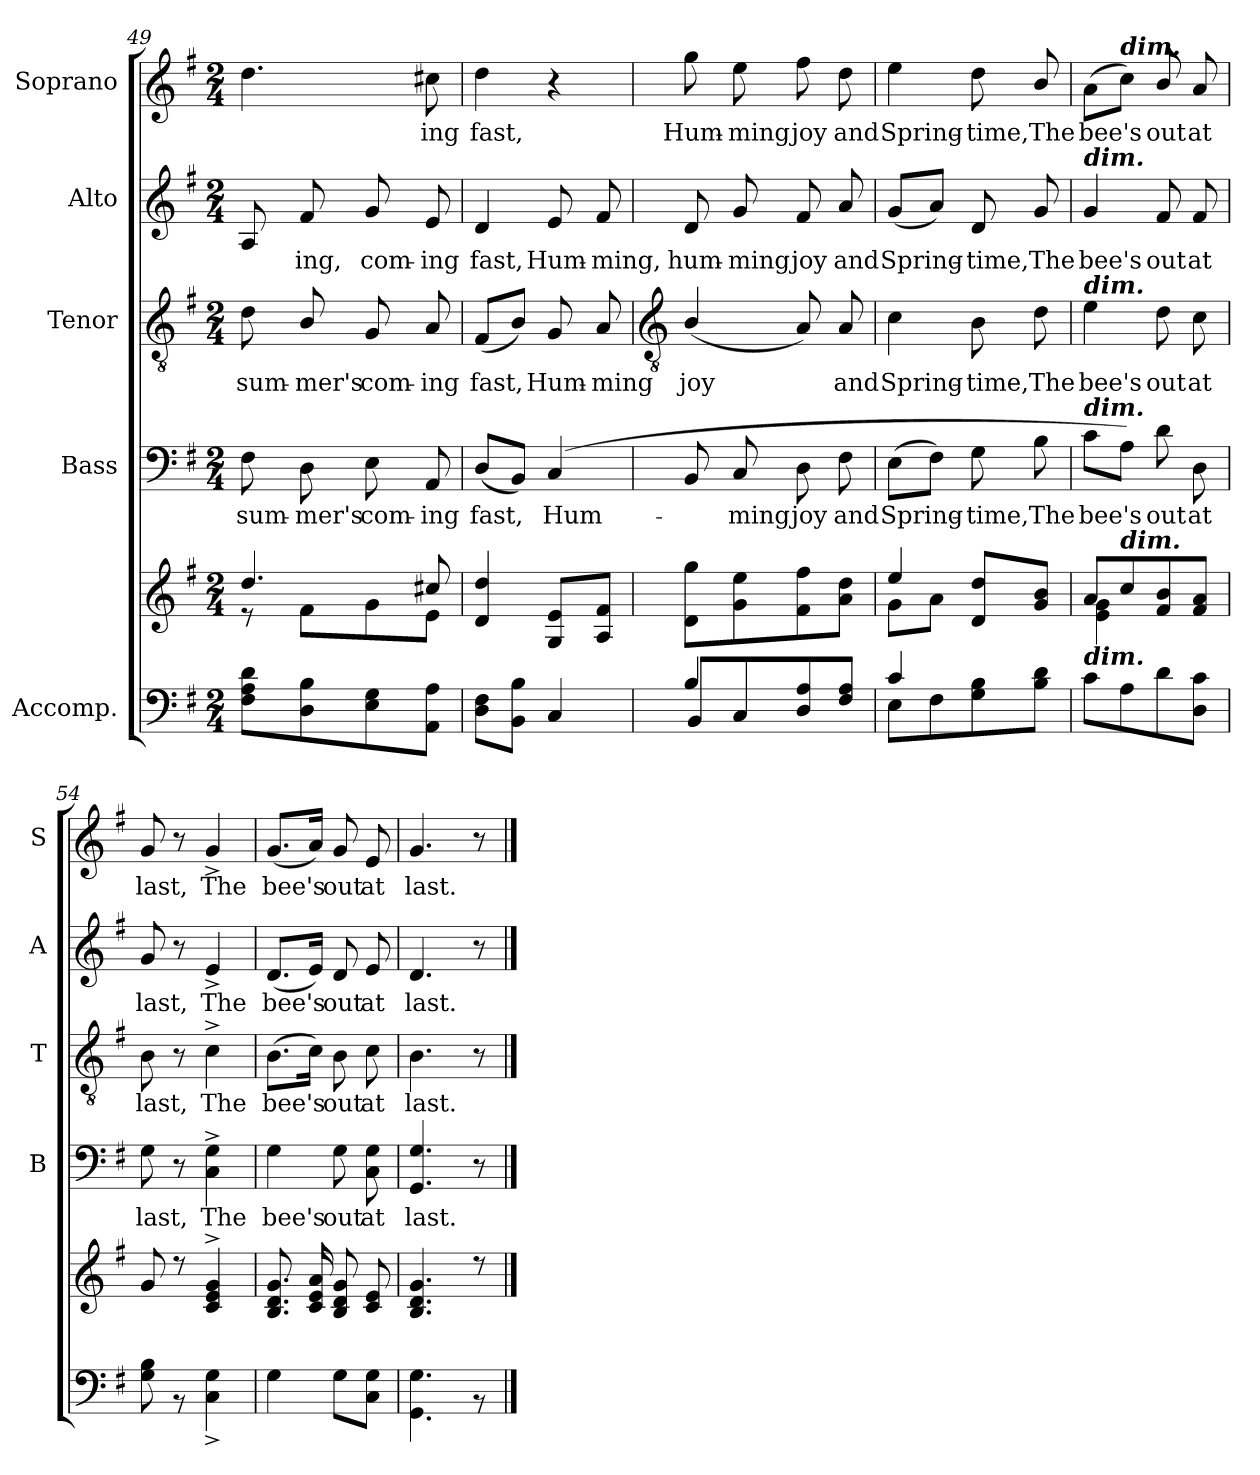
**kern	**kern	**kern	**text	**kern	**text	**kern	**text	**kern	**text
*part5	*part5	*part4	*part4	*part3	*part3	*part2	*part2	*part1	*part1
*staff6	*staff5	*staff4	*staff4	*staff3	*staff3	*staff2	*staff2	*staff1	*staff1
*I"Accomp.	*	*I"Bass	*	*I"Tenor	*	*I"Alto	*	*I"Soprano	*
*	*	*I'B	*	*I'T	*	*I'A	*	*I'S	*
*clefF4	*clefG2	*clefF4	*	*clefGv2	*	*clefG2	*	*clefG2	*
*k[f#]	*k[f#]	*k[f#]	*	*k[f#]	*	*k[f#]	*	*k[f#]	*
*G:	*G:	*G:	*	*G:	*	*G:	*	*G:	*
*M2/4	*M2/4	*M2/4	*	*M2/4	*	*M2/4	*	*M2/4	*
=49	=49	=49	=49	=49	=49	=49	=49	=49	=49
*	*^	*	*	*	*	*	*	*	*
!	!	!	!	!LO:LY:b	!	!LO:LY:b	!	!	!	!
8F# 8A 8dL	4.dd/	8r	8F#	sum-	8d	sum-	8A	.	4.dd	.
!	!	!	!	!LO:LY:b	!	!LO:LY:b	!	!LO:LY:b	!	!
8D 8B	.	8f#\L	8D	-mer's	8B/	-mer's	8f#	ing,	.	.
!	!	!	!	!LO:LY:b	!	!LO:LY:b	!	!LO:LY:b	!	!
8E 8G	.	8g\	8E	com-	8G	com-	8g	com-	.	.
!	!	!	!	!LO:LY:b	!	!LO:LY:b	!	!LO:LY:b	!	!LO:LY:b
8AA 8AJ	8cc#X/	8e\J	8AA	-ing	8A	-ing	8e	-ing	8cc#X	ing
=50	=50	=50	=50	=50	=50	=50	=50	=50	=50	=50
!	!	!LO:N:vis=1	!	!LO:LY:b	!	!LO:LY:b	!	!LO:LY:b	!	!LO:LY:b
8D 8F#L	4d 4dd	2ryy	(<8DL	fast,	(<8F#L	fast,	4d	fast,	4dd	fast,
8BB 8BJ	.	.	8BBJ)	.	8BJ)	.	.	.	.	.
!	!	!	!	!LO:LY:b	!	!LO:LY:b	!	!LO:LY:b	!	!
4C	8G 8eL	.	(>4C	Hum-	8G	Hum-	8e	Hum-	4r	.
!	!	!	!	!	!	!LO:LY:b	!	!LO:LY:b	!	!
.	8A 8f#J	.	.	.	8A	-ming	8f#	-ming,	.	.
!!LO:LB:g=z
=51	=51	=51	=51	=51	=51	=51	=51	=51	=51	=51
*	*	*	*	*	*clefGv2	*	*	*	*	*
*^	*	*	*	*	*	*	*	*	*	*
*	*^	*	*	*	*	*	*	*	*	*	*
!	!	!	!	!	!	!	!	!LO:LY:b	!	!LO:LY:b	!	!LO:LY:b
4B/	2ryy	8BBL	8d 8ggL	4ryy	8BB	.	(<4B/	joy	8d	hum-	8gg	Hum-
!	!	!	!	!	!	!LO:LY:b	!	!	!	!LO:LY:b	!	!LO:LY:b
.	.	8C	8g 8ee	.	8C	ming	.	.	8g	-ming	8ee	-ming
!	!	!	!	!	!	!LO:LY:b	!	!	!	!LO:LY:b	!	!LO:LY:b
4ryy	.	8D 8A	8f# 8ff#	4ryy	8D	joy	8A)	.	8f#	joy	8ff#	joy
!	!	!	!	!	!	!LO:LY:b	!	!LO:LY:b	!	!LO:LY:b	!	!LO:LY:b
.	.	8F# 8AJ	8a 8ddJ	.	8F#	and	8A	and	8a	and	8dd	and
=52	=52	=52	=52	=52	=52	=52	=52	=52	=52	=52	=52	=52
!	!	!	!	!	!	!LO:LY:b	!	!LO:LY:b	!	!LO:LY:b	!	!LO:LY:b
*	*v	*v	*	*	*	*	*	*	*	*	*	*
4c/	8EL	4ee/	8g\L	(>8EL	Spring-	4c	Spring-	(<8gL	Spring-	4ee	Spring-
.	8F#	.	8a\J	8F#J)	.	.	.	8aJ)	.	.	.
!	!	!	!	!	!LO:LY:b	!	!LO:LY:b	!	!LO:LY:b	!	!LO:LY:b
4ryy	8G 8B	8d 8ddL	4ryy	8G	time,	8B	-time,	8d	time,	8dd	-time,
!	!	!	!	!	!LO:LY:b	!	!LO:LY:b	!	!LO:LY:b	!	!LO:LY:b
.	8B 8dJ	8g 8bJ	.	8B	The	8d	The	8g	The	8b/	The
=53	=53	=53	=53	=53	=53	=53	=53	=53	=53	=53	=53
!	!	!	!	!	!	!	!	!LO:TX:a:Bi:t=dim.	!	!	!
!	!	!	!	!	!	!LO:TX:a:Bi:t=dim.	!	!	!	!	!
!	!	!	!	!LO:TX:a:Bi:t=dim.	!	!	!	!	!	!	!
!LO:TX:a:Bi:t=dim.	!	!	!	!	!	!	!	!	!	!	!
!	!	!	!	!	!LO:LY:b	!	!LO:LY:b	!	!LO:LY:b	!	!LO:LY:b
2ryy	8cL	8a/L	4e\ 4g\	8cL	bee's	4e	bee's	4g	bee's	(>8aL	bee's
!	!	!	!	!	!	!	!	!	!	!LO:TX:a:Bi:t=dim.	!
!	!	!LO:TX:a:Bi:t=dim.	!	!	!	!	!	!	!	!	!
.	8A	8cc/	.	8AJ)	.	.	.	.	.	8ccJ)	.
!	!	!	!	!	!LO:LY:b	!	!LO:LY:b	!	!LO:LY:b	!	!LO:LY:b
.	8d	8f#/ 8b/	4ryy	8d	out	8d	out	8f#	out	8b/	out
!	!	!	!	!	!LO:LY:b	!	!LO:LY:b	!	!LO:LY:b	!	!LO:LY:b
.	8D 8cJ	8f# 8aJ	.	8D	at	8c	at	8f#	at	8a	at
=54	=54	=54	=54	=54	=54	=54	=54	=54	=54	=54	=54
!	!	!	!	!	!LO:LY:b	!	!LO:LY:b	!	!LO:LY:b	!	!LO:LY:b
2ryy	8G 8B	8g	2ryy	8G	last,	8B	last,	8g	last,	8g	last,
.	8r	8r	.	8r	.	8r	.	8r	.	8r	.
!	!	!	!	!	!LO:LY:b	!	!LO:LY:b	!	!LO:LY:b	!	!LO:LY:b
.	4C^ 4G^	4c^ 4e^ 4g^	.	4C^ 4G^	The	4c^	The	4e^	The	4g^	The
=55	=55	=55	=55	=55	=55	=55	=55	=55	=55	=55	=55
!	!	!	!	!	!LO:LY:b	!	!LO:LY:b	!	!LO:LY:b	!	!LO:LY:b
2ryy	4G	8.B 8.d 8.gL	2ryy	4G	bee's	(>8.BL	bee's	(<8.dL	bee's	(<8.gL	bee's
.	.	16c 16e 16aL	.	.	.	16cJ)	.	16eJ)	.	16aJ)	.
!	!	!	!	!	!LO:LY:b	!	!LO:LY:b	!	!LO:LY:b	!	!LO:LY:b
.	8GL	8B 8d 8g	.	8G	out	8B	out	8d	out	8g	out
!	!	!	!	!	!LO:LY:b	!	!LO:LY:b	!	!LO:LY:b	!	!LO:LY:b
.	8C 8GJ	8c 8eJ	.	8C 8G	at	8c	at	8e	at	8e	at
=56	=56	=56	=56	=56	=56	=56	=56	=56	=56	=56	=56
!	!	!	!	!	!LO:LY:b	!	!LO:LY:b	!	!LO:LY:b	!	!LO:LY:b
2ryy	4.GG 4.G	4.B 4.d 4.g	2ryy	4.GG 4.G	last.	4.B	last.	4.d	last.	4.g	last.
.	8r	8r	.	8r	.	8r	.	8r	.	8r	.
*v	*v	*	*	*	*	*	*	*	*	*	*
*	*v	*v	*	*	*	*	*	*	*	*
==	==	==	==	==	==	==	==	==	==
*-	*-	*-	*-	*-	*-	*-	*-	*-	*-
